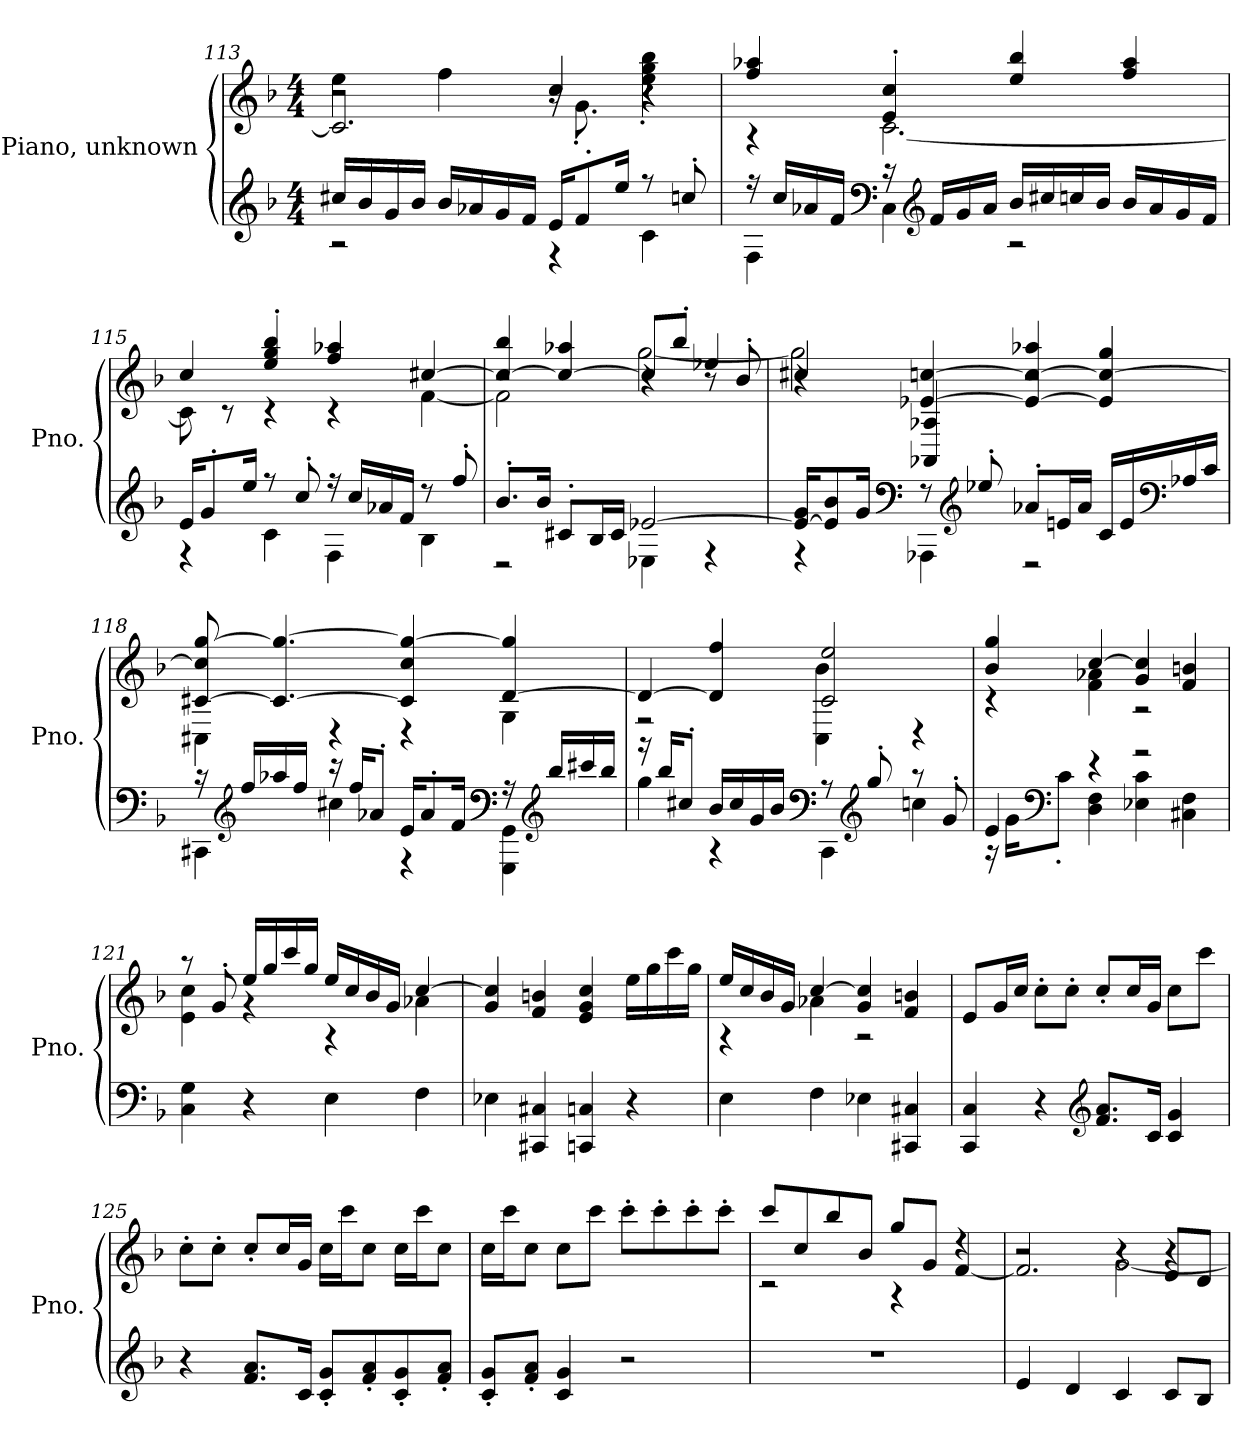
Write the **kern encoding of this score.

**kern	**kern
*part1	*part1
*staff2	*staff1
*I"Piano, unknown	*
*I'Pno.	*
!!LO:LB:g=z
*clefG2	*clefG2
*k[b-]	*k[b-]
*M4/4	*M4/4
=113	=113
*^	*^
*	*	*	*^
16cc#X/LL	2r	2r	4ee\	2.c/]
16b-/	.	.	.	.
16g/	.	.	.	.
16b-/JJ	.	.	.	.
16b-/LL	.	.	4ff\	.
16a-X/	.	.	.	.
16g/	.	.	.	.
16f/JJ	.	.	.	.
16e/KL	4r	4cc/	16r	.
8f'/	.	.	8.g'\	.
16ee/Jk	.	.	.	.
8r	4c\	4r	4ee\' 4gg\' 4bb-\'	4r
8ccn'/	.	.	.	.
*	*	*	*v	*v
=114	=114	=114	=114
16r	4F\	4ff/ 4aa-X/	4r
16cc/LL	.	.	.
16a-X/	.	.	.
16f/JJ	.	.	.
*clefF4	*	*	*
16r	4C\	4e/' 4cc/'	[2.c\
*clefG2	*	*	*
16f/LL	.	.	.
16g/	.	.	.
16a-/JJ	.	.	.
16b-/LL	2r	4ee/ 4bb-/	.
16cc#X/	.	.	.
16ccn/	.	.	.
16b-/JJ	.	.	.
16b-/LL	.	4ff/ 4aa-/	.
16a-/	.	.	.
16g/	.	.	.
16f/JJ	.	.	.
!!LO:LB:g=z	!!
=115	=115	=115	=115
16e/KL	4r	4cc/	8c\]
8g'/	.	.	.
.	.	.	8r
16ee/Jk	.	.	.
8r	4c\	4ee/' 4gg/' 4bb-/'	4r
8cc'/	.	.	.
16r	4F\	4ff/ 4aa-X/	4r
16cc/LL	.	.	.
16a-X/	.	.	.
16f/JJ	.	.	.
8r	4B-\	[4cc#X/	[4f\
8ff'/	.	.	.
=116	=116	=116	=116
*	*	*	*^
8.b-'/L	2r	4cc#/_ 4bb-/	2f\]	2r
16b-/Jk	.	.	.	.
8c#X'/L	.	4cc#/_ 4aa-X/	.	.
16B-/L	.	.	.	.
16c#/JJ	.	.	.	.
[2e-X/	4E-X\	8cc#/L]	[2gg\	4r
.	.	8bb-'/J	.	.
.	4r	8r	.	4ee-X/
.	.	8b-'/	.	.
!!LO:LB:g=z	!!	!!
=117	=117	=117	=117	=117
16e-/_ 16g/KL	4r	4cc#X/	2gg\]	4r
8e-/] 8b-/	.	.	.	.
16g/Jk	.	.	.	.
*clefF4	*	*	*	*
8r	4AAA-X\	[4e-X/ [4ccn/	.	4AA-X/ 4A-X/
*clefG2	*	*	*	*
8ee-X'/	.	.	.	.
8a-X'/L	2r	4e-/_ 4cc/_ 4aa-X/	2r	2r
16en/L	.	.	.	.
16a-/JJ	.	.	.	.
16c/LL	.	4e-/] 4cc/_ 4gg/	.	.
16e/	.	.	.	.
*clefF4	*	*	*	*
16A-X/	.	.	.	.
16c/JJ	.	.	.	.
*	*	*	*v	*v
!!LO:LB:g=z
=118	=118	=118	=118
16r	4CC#X\	[8c#X/ 8cc/] [8gg/	4C#X\
*clefG2	*	*	*
16ff/LL	.	.	.
16aa-X/	.	4.c#/_ 4.gg/_	.
16ff/JJ	.	.	.
16r	4cc#X\	.	4r
16ff/KL	.	.	.
8a-X'/J	.	.	.
16e/KL	4r	4c#/] 4cc/ 4gg/_	4r
8a-'/	.	.	.
16f/Jk	.	.	.
*clefF4	*	*	*
16r	4GGG\ 4GG\	[4d/ 4gg/]	4G\
*clefG2	*	*	*
16bb-/LL	.	.	.
16ccc#X/	.	.	.
16bb-/JJ	.	.	.
=119	=119	=119	=119
16r	4gg\	4d/_	2r
16bb-/KL	.	.	.
8cc#X'/J	.	.	.
16b-/LL	4r	4d/] 4ff/	.
16cc#/	.	.	.
16g/	.	.	.
16b-/JJ	.	.	.
*clefF4	*	*	*
8r	4CC\	2c/ 2ee/	4C\ 4b-\
*clefG2	*	*	*
8gg'/	.	.	.
8r	4ccn\	.	4r
8g'/	.	.	.
!!LO:LB:g=z	!!
=120	=120	=120	=120
4e/	16r	4b-/ 4gg/	4r
.	16g\KL	.	.
*clefF4	*	*	*
.	8c'\J	.	.
4r	4D\ 4F\	[4cc/	4f\ 4a-X\
2r	4E-X\ 4c\	4g/ 4cc/]	2r
.	4C#X\ 4F\	4f/ 4bn/	.
*v	*v	*	*
=121	=121	=121
4C\ 4G\	8r	4e\ 4cc\
.	8g'/	.
4r	16ee/LL	4r
.	16gg/	.
.	16ccc/	.
.	16gg/JJ	.
4E\	16ee/LL	4r
.	16cc/	.
.	16b-/	.
.	16g/JJ	.
4F\	[4cc/	4a-X\
*	*v	*v
=122	=122
4E-X\	4g/ 4cc/]
4CC#X/ 4C#X/	4f/ 4bn/
4CCn/ 4Cn/	4e/ 4g/ 4cc/
4r	16ee\LL
.	16gg\
.	16ccc\
.	16gg\JJ
=123	=123
*	*^
4E\	16ee/LL	4r
.	16cc/	.
.	16b-/	.
.	16g/JJ	.
4F\	[4cc/	4a-X\
4E-X\	4g/ 4cc/]	2r
4CC#X/ 4C#X/	4f/ 4bn/	.
*	*v	*v
!!LO:PB:g=z
=124	=124
4CC/ 4C/	8e/L
.	16g/L
.	16cc/JJ
4r	8cc'\L
.	8cc'\J
*clefG2	*
8.f/ 8.a/L	8cc'/L
.	16cc/L
16c/Jk	16g/JJ
4c/ 4g/	8cc\L
.	8ccc\J
=125	=125
4r	8cc'\L
.	8cc'\J
8.f/ 8.a/L	8cc'/L
.	16cc/L
16c/Jk	16g/JJ
8c/' 8g/'L	16cc\LL
.	16ccc\J
8f/' 8a/'	8cc\J
8c/' 8g/'	16cc\LL
.	16ccc\J
8f/' 8a/'J	8cc\J
=126	=126
8c/' 8g/'L	16cc\LL
.	16ccc\J
8f/' 8a/'J	8cc\J
4c/ 4g/	8cc\L
.	8ccc\J
2r	8ccc'\L
.	8ccc'\
.	8ccc'\
.	8ccc'\J
=127	=127
*	*^
1r	8ccc/L	2r
.	8cc/	.
.	8bb-/	.
.	8b-/J	.
.	8gg/L	4r
.	8g/J	.
.	4r	[4f/
!!LO:LB:g=z
=128	=128	=128
*	*	*^
4e/	2r	2r	2.f/]
4d/	.	.	.
4c/	4r	[2g\	.
8c/L	8e/L	.	4r
8B-/J	8d/J	.	.
*	*v	*v	*v
=	=
*-	*-
